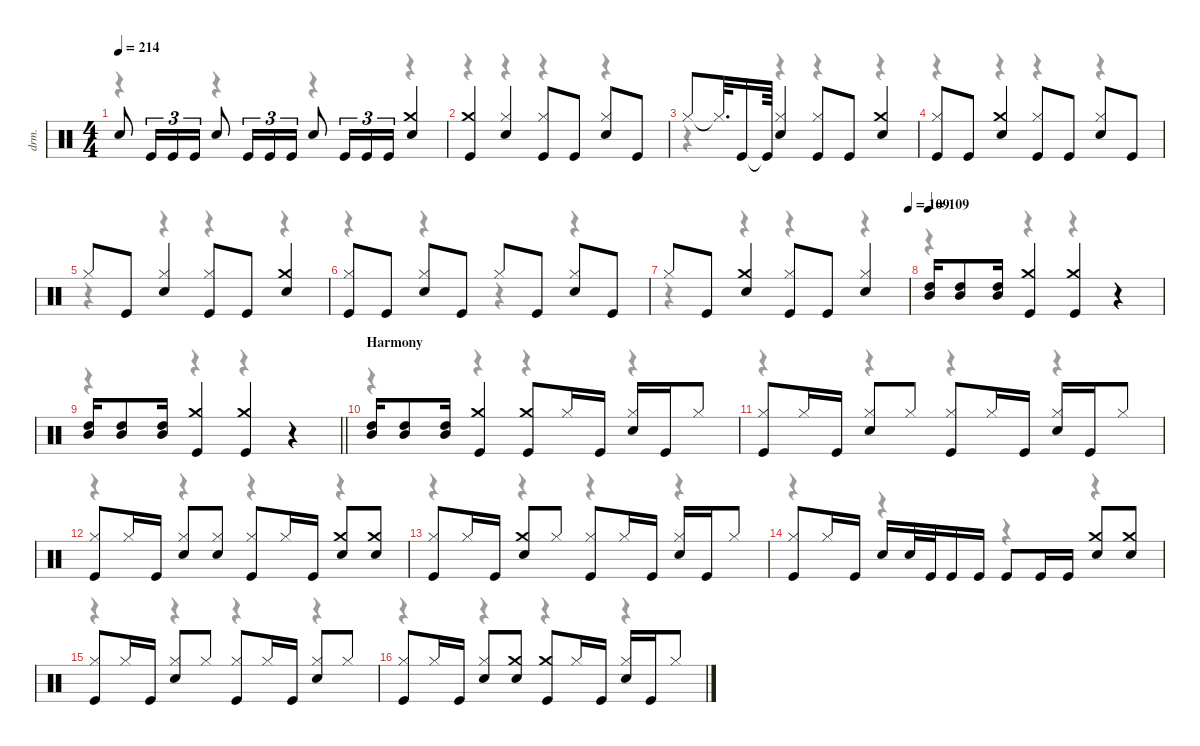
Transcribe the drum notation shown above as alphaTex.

\defaultSystemsLayout 4
\hideDynamics
\bracketExtendMode nobrackets
\otherSystemsTrackNameOrientation horizontal
\track ("Lars Ulrich" "drm.") {instrument percussion}
\staff {score}
\articulation defaults
\voice
\ts (4 4)
\tempo 214
\clef neutral
\ks c "Snare (hit) 2".8{dy f beam Up} "Kick (hit)".16{tu (3 2) beam Up} "Kick (hit)".16{tu (3 2) beam Up} "Kick (hit)".16{tu (3 2) beam Up} "Snare (hit) 2".8{beam Up} "Kick (hit)".16{tu (3 2) beam Up} "Kick (hit)".16{tu (3 2) beam Up} "Kick (hit)".16{tu (3 2) beam Up} "Snare (hit) 2".8{beam Up} "Kick (hit)".16{tu (3 2) beam Up} "Kick (hit)".16{tu (3 2) beam Up} "Kick (hit)".16{tu (3 2) beam Up}
("Crash medium (hit)" "Snare (hit) 2").4{beam Up} |
("Kick (hit)" "Crash medium (hit)").4{beam Up} ("Snare (hit) 2" "Hi-Hat (closed)").4{beam Up} ("Kick (hit)" "Hi-Hat (closed)").8{beam Up} "Kick (hit)".8{beam Up} ("Snare (hit) 2" "Hi-Hat (closed)").8{beam Up} "Kick (hit)".8{beam Up} |
"Hi-Hat (closed)".8{beam Up} "Hi-Hat (closed)"{t}.32{d beam Up} "Kick (hit)".16{beam Up} "Kick (hit)"{t}.64{beam Up} ("Snare (hit) 2" "Hi-Hat (closed)").4{beam Up} ("Kick (hit)" "Hi-Hat (closed)").8{beam Up} "Kick (hit)".8{beam Up} ("Crash medium (hit)" "Snare (hit) 2").4{beam Up} |
("Hi-Hat (closed)" "Kick (hit)").8{beam Up} "Kick (hit)".8{beam Up} ("Snare (hit) 2" "Crash medium (hit)").4{beam Up} ("Hi-Hat (closed)" "Kick (hit)").8{beam Up} "Kick (hit)".8{beam Up} ("Snare (hit) 2" "Hi-Hat (closed)").8{beam Up} "Kick (hit)".8{beam Up} |
"Hi-Hat (closed)".8{beam Up} "Kick (hit)".8{beam Up} ("Snare (hit) 2" "Hi-Hat (closed)").4{beam Up} ("Hi-Hat (closed)" "Kick (hit)").8{beam Up} "Kick (hit)".8{beam Up} ("Crash medium (hit)" "Snare (hit) 2").4{beam Up} |
("Hi-Hat (closed)" "Kick (hit)").8{beam Up} "Kick (hit)".8{beam Up} ("Snare (hit) 2" "Hi-Hat (closed)").8{beam Up} "Kick (hit)".8{beam Up} "Hi-Hat (closed)".8{beam Up} "Kick (hit)".8{beam Up} ("Snare (hit) 2" "Hi-Hat (closed)").8{beam Up} "Kick (hit)".8{beam Up} |
\tempo (109 1)
"Hi-Hat (closed)".8{beam Up} "Kick (hit)".8{beam Up} ("Crash medium (hit)" "Snare (hit) 2").4{beam Up} ("Hi-Hat (closed)" "Kick (hit)").8{beam Up} "Kick (hit)".8{beam Up} ("Snare (hit) 2" "Hi-Hat (closed)").4{beam Up} |
\tempo 109
("High Tom (hit)" "Mid Tom (hit)").16{beam Up} ("Mid Tom (hit)" "High Tom (hit)").8{beam Up} ("High Tom (hit)" "Mid Tom (hit)").16{beam Up} ("Crash medium (hit)" "Kick (hit)").4{beam Up} ("Crash medium (hit)" "Kick (hit)").4{beam Up} r.4{beam Up} |
\barLineRight lightlight
("High Tom (hit)" "Mid Tom (hit)").16{beam Up} ("Mid Tom (hit)" "High Tom (hit)").8{beam Up} ("High Tom (hit)" "Mid Tom (hit)").16{beam Up} ("Crash medium (hit)" "Kick (hit)").4{beam Up} ("Crash medium (hit)" "Kick (hit)").4{beam Up} r.4{beam Up} |
\section ("" "Harmony")
("Mid Tom (hit)" "High Tom (hit)").16{beam Up} ("Mid Tom (hit)" "High Tom (hit)").8{beam Up} ("Mid Tom (hit)" "High Tom (hit)").16{beam Up} ("Kick (hit)" "Crash medium (hit)").4{beam Up} ("Crash medium (hit)" "Kick (hit)").8{beam Up} "Hi-Hat (closed)".16{beam Up} "Kick (hit)".16{beam Up} ("Snare (hit) 2" "Hi-Hat (closed)").16{beam Up} "Kick (hit)".16{beam Up} "Hi-Hat (closed)".8{beam Up} |
("Kick (hit)" "Hi-Hat (closed)").8{beam Up} "Hi-Hat (closed)".16{beam Up} "Kick (hit)".16{beam Up} ("Snare (hit) 2" "Hi-Hat (closed)").8{beam Up} "Hi-Hat (closed)".8{beam Up} ("Kick (hit)" "Hi-Hat (closed)").8{beam Up} "Hi-Hat (closed)".16{beam Up} "Kick (hit)".16{beam Up} ("Snare (hit) 2" "Hi-Hat (closed)").16{beam Up} "Kick (hit)".16{beam Up} "Hi-Hat (closed)".8{beam Up} |
("Hi-Hat (closed)" "Kick (hit)").8{beam Up} "Hi-Hat (closed)".16{beam Up} "Kick (hit)".16{beam Up} ("Snare (hit) 2" "Hi-Hat (closed)").8{beam Up} ("Snare (hit) 2" "Hi-Hat (closed)").8{beam Up} ("Hi-Hat (closed)" "Kick (hit)").8{beam Up} "Hi-Hat (closed)".16{beam Up} "Kick (hit)".16{beam Up} ("Snare (hit) 2" "Crash medium (hit)").8{beam Up} ("Snare (hit) 2" "Crash medium (hit)").8{beam Up} |
("Kick (hit)" "Hi-Hat (closed)").8{beam Up} "Hi-Hat (closed)".16{beam Up} "Kick (hit)".16{beam Up} ("Crash medium (hit)" "Snare (hit) 2").8{beam Up} "Hi-Hat (closed)".8{beam Up} ("Kick (hit)" "Hi-Hat (closed)").8{beam Up} "Hi-Hat (closed)".16{beam Up} "Kick (hit)".16{beam Up} ("Snare (hit) 2" "Hi-Hat (closed)").16{beam Up} "Kick (hit)".16{beam Up} "Hi-Hat (closed)".8{beam Up} |
("Kick (hit)" "Hi-Hat (closed)").8{beam Up} "Hi-Hat (closed)".16{beam Up} "Kick (hit)".16{beam Up} "Snare (hit) 2".16{beam Up} "Snare (hit) 2".32{beam Up} "Kick (hit)".32{beam Up} "Kick (hit)".16{beam Up} "Kick (hit)".16{beam Up} "Kick (hit)".8{beam Up} "Kick (hit)".16{beam Up} "Kick (hit)".16{beam Up} ("Crash medium (hit)" "Snare (hit) 2").8{beam Up} ("Crash medium (hit)" "Snare (hit) 2").8{beam Up} |
("Kick (hit)" "Hi-Hat (closed)").8{beam Up} "Hi-Hat (closed)".16{beam Up} "Kick (hit)".16{beam Up} ("Snare (hit) 2" "Hi-Hat (closed)").8{beam Up} "Hi-Hat (closed)".8{beam Up} ("Kick (hit)" "Hi-Hat (closed)").8{beam Up} "Hi-Hat (closed)".16{beam Up} "Kick (hit)".16{beam Up} ("Snare (hit) 2" "Hi-Hat (closed)").8{beam Up} "Hi-Hat (closed)".8{beam Up} |
("Hi-Hat (closed)" "Kick (hit)").8{beam Up} "Hi-Hat (closed)".16{beam Up} "Kick (hit)".16{beam Up} ("Snare (hit) 2" "Hi-Hat (closed)").8{beam Up} ("Crash medium (hit)" "Snare (hit) 2").8{beam Up} ("Crash medium (hit)" "Kick (hit)").8{beam Up} "Hi-Hat (closed)".16{beam Up} "Kick (hit)".16{beam Up} ("Hi-Hat (closed)" "Snare (hit) 2").16{beam Up} "Kick (hit)".16{beam Up} "Hi-Hat (closed)".8{beam Up}
\voice
\clef neutral
\ottava regular
\simile none
\ks c
r.4{dy mf beam Down} r.4{beam Down} r.4{beam Down} r.4{beam Down} |
r.4{beam Down} r.4{beam Down} r.4{beam Down} r.4{beam Down} |
r.4{beam Down} r.4{beam Down} r.4{beam Down} r.4{beam Down} |
r.4{beam Down} r.4{beam Down} r.4{beam Down} r.4{beam Down} |
r.4{beam Down} r.4{beam Down} r.4{beam Down} r.4{beam Down} |
r.4{beam Down} r.4{beam Down} r.4{beam Down} r.4{beam Down} |
r.4{beam Down} r.4{beam Down} r.4{beam Down} r.4{beam Down} |
r.4{beam Down} r.4{beam Down} r.4{beam Down} r.4{beam Down} |
\barLineRight lightlight
r.4{beam Down} r.4{beam Down} r.4{beam Down} r.4{beam Down} |
r.4{beam Down} r.4{beam Down} r.4{beam Down} r.4{beam Down} |
r.4{beam Down} r.4{beam Down} r.4{beam Down} r.4{beam Down} |
r.4{beam Down} r.4{beam Down} r.4{beam Down} r.4{beam Down} |
r.4{beam Down} r.4{beam Down} r.4{beam Down} r.4{beam Down} |
r.4{beam Down} r.4{beam Down} r.4{beam Down} r.4{beam Down} |
r.4{beam Down} r.4{beam Down} r.4{beam Down} r.4{beam Down} |
r.4{beam Down} r.4{beam Down} r.4{beam Down} r.4{beam Down}
